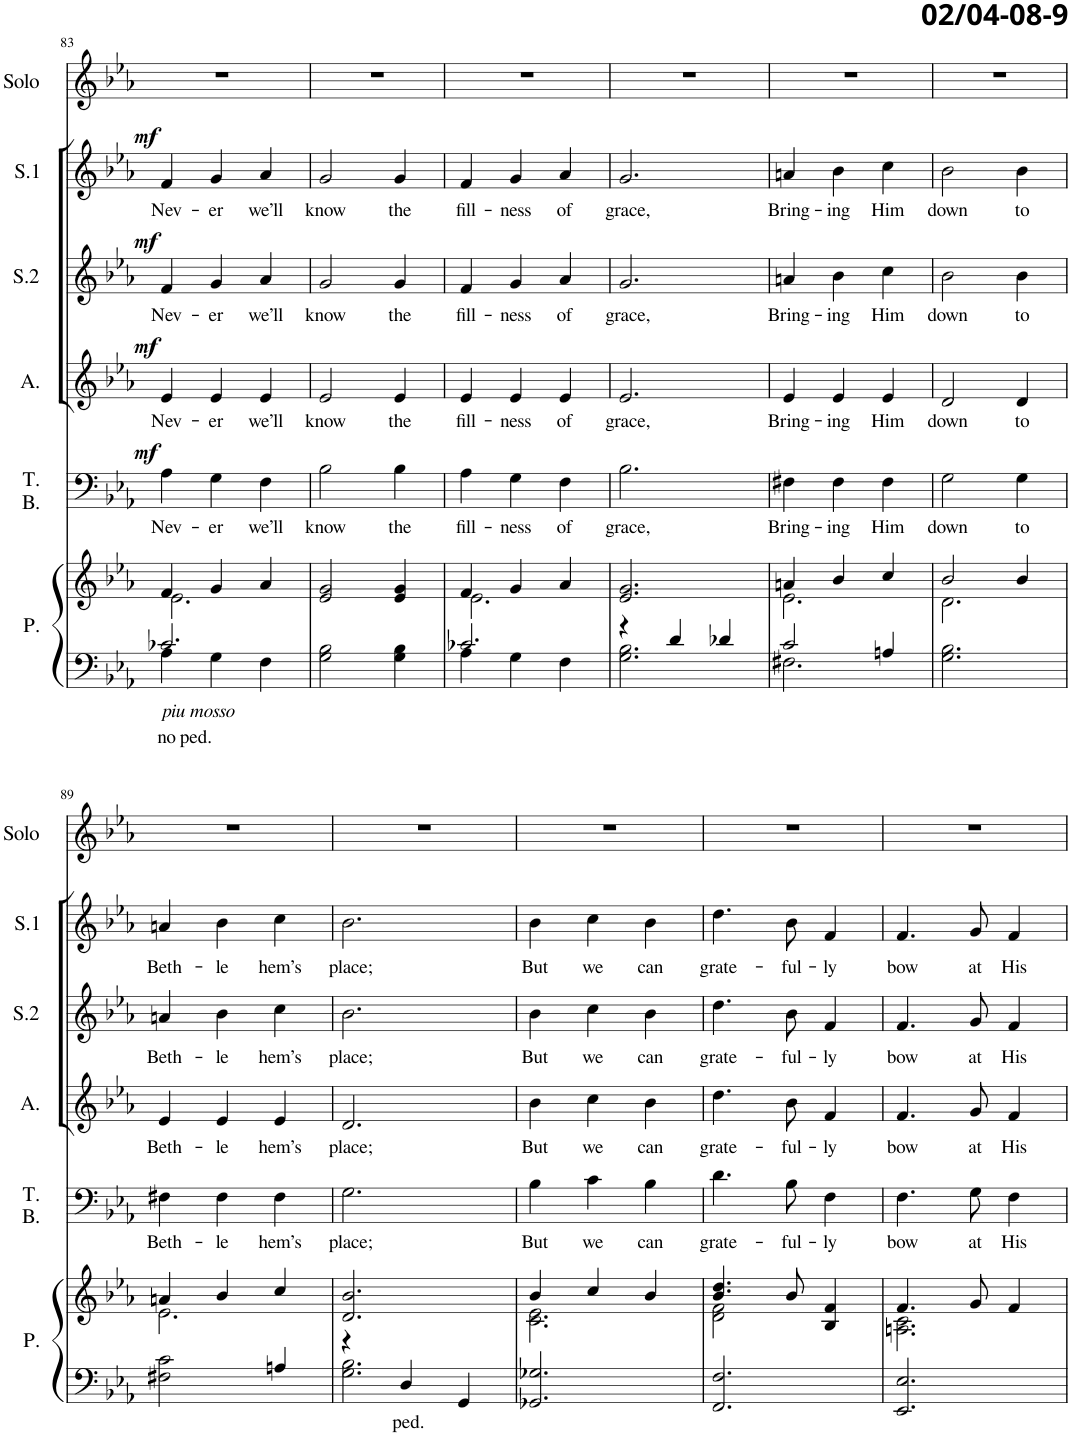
**kern	**text	**kern	**kern	**text	**dynam	**kern	**text	**dynam	**kern	**text	**dynam	**kern	**text	**dynam	**kern
*part6	*part6	*part6	*part5	*part5	*part5	*part4	*part4	*part4	*part3	*part3	*part3	*part2	*part2	*part2	*part1
*staff7	*staff7	*staff6	*staff5	*staff5	*staff5	*staff4	*staff4	*staff4	*staff3	*staff3	*staff3	*staff2	*staff2	*staff2	*staff1
*I"Piano	*	*	*I"Tenor Bas	*	*	*I"Alt	*	*	*I"Sopraan 2	*	*	*I"Sopraan 1	*	*	*I"Solo
*I'P.	*	*	*I'T. B.	*	*	*I'A.	*	*	*I'S.2	*	*	*I'S.1	*	*	*I'Solo
!!LO:PB:g=z
*clefF4	*	*clefG2	*clefF4	*	*	*clefG2	*	*	*clefG2	*	*	*clefG2	*	*	*clefG2
*	*	*	*	*	*	*	*	*	*Trd1c2	*	*	*Trd1c2	*	*	*
*k[b-e-a-]	*	*k[b-e-a-]	*k[b-e-a-]	*	*	*k[b-e-a-]	*	*	*k[b-e-a-]	*	*	*k[b-e-a-]	*	*	*k[b-e-a-]
*M3/4	*	*M3/4	*M3/4	*	*	*M3/4	*	*	*M3/4	*	*	*M3/4	*	*	*M3/4
=83	=83	=83	=83	=83	=83	=83	=83	=83	=83	=83	=83	=83	=83	=83	=83
*^	*	*	*	*	*	*	*	*	*	*	*	*	*	*	*
!LO:TX:b:i:t=piu mosso	!	!	!	!	!	!	!	!	!	!	!	!	!	!	!	!
!	!	!LO:LY:b	!	!	!LO:LY:b	!LO:DY:a	!	!LO:LY:b	!LO:DY:a	!	!LO:LY:b	!LO:DY:a	!	!LO:LY:b	!LO:DY:a	!
*	*	*	*^	*	*	*	*	*	*	*	*	*	*	*	*	*
2.c-X/	4A-\	no	4f/	2.e-\	4A-\	Nev-	mf	4e-/	Nev-	mf	4f/	Nev-	mf	4f/	Nev-	mf	2.r
!	!	!LO:LY:b	!	!	!	!LO:LY:b	!	!	!LO:LY:b	!	!	!LO:LY:b	!	!	!LO:LY:b	!	!
.	4G\	ped.	4g/	.	4G\	-er	.	4e-/	-er	.	4g/	-er	.	4g/	-er	.	.
!	!	!	!	!	!	!LO:LY:b	!	!	!LO:LY:b	!	!	!LO:LY:b	!	!	!LO:LY:b	!	!
.	4F\	.	4a-/	.	4F\	we’ll	.	4e-/	we’ll	.	4a-/	we’ll	.	4a-/	we’ll	.	.
*	*	*	*v	*v	*	*	*	*	*	*	*	*	*	*	*	*	*
=84	=84	=84	=84	=84	=84	=84	=84	=84	=84	=84	=84	=84	=84	=84	=84	=84
!	!	!	!	!	!LO:LY:b	!	!	!LO:LY:b	!	!	!LO:LY:b	!	!	!LO:LY:b	!	!
*v	*v	*	*	*	*	*	*	*	*	*	*	*	*	*	*	*
2G\ 2B-\	.	2e-/ 2g/	2B-\	know	.	2e-/	know	.	2g/	know	.	2g/	know	.	2.r
!	!	!	!	!LO:LY:b	!	!	!LO:LY:b	!	!	!LO:LY:b	!	!	!LO:LY:b	!	!
4G\ 4B-\	.	4e-/ 4g/	4B-\	the	.	4e-/	the	.	4g/	the	.	4g/	the	.	.
=85	=85	=85	=85	=85	=85	=85	=85	=85	=85	=85	=85	=85	=85	=85	=85
*^	*	*^	*	*	*	*	*	*	*	*	*	*	*	*	*
!	!	!	!	!	!	!LO:LY:b	!	!	!LO:LY:b	!	!	!LO:LY:b	!	!	!LO:LY:b	!	!
2.c-X/	4A-\	.	4f/	2.e-\	4A-\	fill-	.	4e-/	fill-	.	4f/	fill-	.	4f/	fill-	.	2.r
!	!	!	!	!	!	!LO:LY:b	!	!	!LO:LY:b	!	!	!LO:LY:b	!	!	!LO:LY:b	!	!
.	4G\	.	4g/	.	4G\	-ness	.	4e-/	-ness	.	4g/	-ness	.	4g/	-ness	.	.
!	!	!	!	!	!	!LO:LY:b	!	!	!LO:LY:b	!	!	!LO:LY:b	!	!	!LO:LY:b	!	!
.	4F\	.	4a-/	.	4F\	of	.	4e-/	of	.	4a-/	of	.	4a-/	of	.	.
*	*	*	*v	*v	*	*	*	*	*	*	*	*	*	*	*	*	*
=86	=86	=86	=86	=86	=86	=86	=86	=86	=86	=86	=86	=86	=86	=86	=86	=86
!	!	!	!	!	!LO:LY:b	!	!	!LO:LY:b	!	!	!LO:LY:b	!	!	!LO:LY:b	!	!
4r	2.G\ 2.B-\	.	2.e-/ 2.g/	2.B-\	grace,	.	2.e-/	grace,	.	2.g/	grace,	.	2.g/	grace,	.	2.r
4d/	.	.	.	.	.	.	.	.	.	.	.	.	.	.	.	.
4d-X/	.	.	.	.	.	.	.	.	.	.	.	.	.	.	.	.
=87	=87	=87	=87	=87	=87	=87	=87	=87	=87	=87	=87	=87	=87	=87	=87	=87
*	*	*	*^	*	*	*	*	*	*	*	*	*	*	*	*	*
!	!	!	!	!	!	!LO:LY:b	!	!	!LO:LY:b	!	!	!LO:LY:b	!	!	!LO:LY:b	!	!
2c/	2.F#X\	.	4an/	2.e-\	4F#X\	Bring-	.	4e-/	Bring-	.	4an/	Bring-	.	4an/	Bring-	.	2.r
!	!	!	!	!	!	!LO:LY:b	!	!	!LO:LY:b	!	!	!LO:LY:b	!	!	!LO:LY:b	!	!
.	.	.	4b-/	.	4F#\	-ing	.	4e-/	-ing	.	4b-\	-ing	.	4b-\	-ing	.	.
!	!	!	!	!	!	!LO:LY:b	!	!	!LO:LY:b	!	!	!LO:LY:b	!	!	!LO:LY:b	!	!
4An/	.	.	4cc/	.	4F#\	Him	.	4e-/	Him	.	4cc\	Him	.	4cc\	Him	.	.
*v	*v	*	*	*	*	*	*	*	*	*	*	*	*	*	*	*	*
=88	=88	=88	=88	=88	=88	=88	=88	=88	=88	=88	=88	=88	=88	=88	=88	=88
!	!	!	!	!	!LO:LY:b	!	!	!LO:LY:b	!	!	!LO:LY:b	!	!	!LO:LY:b	!	!
2.G\ 2.B-\	.	2b-/	2.d\	2G\	down	.	2d/	down	.	2b-\	down	.	2b-\	down	.	2.r
!	!	!	!	!	!LO:LY:b	!	!	!LO:LY:b	!	!	!LO:LY:b	!	!	!LO:LY:b	!	!
.	.	4b-/	.	4G\	to	.	4d/	to	.	4b-\	to	.	4b-\	to	.	.
!!LO:LB:g=z
=89	=89	=89	=89	=89	=89	=89	=89	=89	=89	=89	=89	=89	=89	=89	=89	=89
!	!	!	!	!	!LO:LY:b	!	!	!LO:LY:b	!	!	!LO:LY:b	!	!	!LO:LY:b	!	!
2F#X\ 2c\	.	4an/	2.e-\	4F#X\	Beth-	.	4e-/	Beth-	.	4an/	Beth-	.	4an/	Beth-	.	2.r
!	!	!	!	!	!LO:LY:b	!	!	!LO:LY:b	!	!	!LO:LY:b	!	!	!LO:LY:b	!	!
.	.	4b-/	.	4F#\	-le	.	4e-/	-le	.	4b-\	-le	.	4b-\	-le	.	.
!	!	!	!	!	!LO:LY:b	!	!	!LO:LY:b	!	!	!LO:LY:b	!	!	!LO:LY:b	!	!
4An/	.	4cc/	.	4F#\	hem’s	.	4e-/	hem’s	.	4cc\	hem’s	.	4cc\	hem’s	.	.
*	*	*v	*v	*	*	*	*	*	*	*	*	*	*	*	*	*
=90	=90	=90	=90	=90	=90	=90	=90	=90	=90	=90	=90	=90	=90	=90	=90
*^	*	*	*	*	*	*	*	*	*	*	*	*	*	*	*
!	!	!	!	!	!LO:LY:b	!	!	!LO:LY:b	!	!	!LO:LY:b	!	!	!LO:LY:b	!	!
4r	2.G\ 2.B-\	.	2.d/ 2.b-/	2.G\	place;	.	2.d/	place;	.	2.b-\	place;	.	2.b-\	place;	.	2.r
!	!	!LO:LY:b	!	!	!	!	!	!	!	!	!	!	!	!	!	!
4D/	.	ped.	.	.	.	.	.	.	.	.	.	.	.	.	.	.
4GG/	.	.	.	.	.	.	.	.	.	.	.	.	.	.	.	.
*v	*v	*	*	*	*	*	*	*	*	*	*	*	*	*	*	*
=91	=91	=91	=91	=91	=91	=91	=91	=91	=91	=91	=91	=91	=91	=91	=91
*	*	*^	*	*	*	*	*	*	*	*	*	*	*	*	*
!	!	!	!	!	!LO:LY:b	!	!	!LO:LY:b	!	!	!LO:LY:b	!	!	!LO:LY:b	!	!
2.GG-X/ 2.G-X/	.	4b-/	2.c\ 2.e-\	4B-\	But	.	4b-\	But	.	4b-\	But	.	4b-\	But	.	2.r
!	!	!	!	!	!LO:LY:b	!	!	!LO:LY:b	!	!	!LO:LY:b	!	!	!LO:LY:b	!	!
.	.	4cc/	.	4c\	we	.	4cc\	we	.	4cc\	we	.	4cc\	we	.	.
!	!	!	!	!	!LO:LY:b	!	!	!LO:LY:b	!	!	!LO:LY:b	!	!	!LO:LY:b	!	!
.	.	4b-/	.	4B-\	can	.	4b-\	can	.	4b-\	can	.	4b-\	can	.	.
=92	=92	=92	=92	=92	=92	=92	=92	=92	=92	=92	=92	=92	=92	=92	=92	=92
!	!	!	!	!	!LO:LY:b	!	!	!LO:LY:b	!	!	!LO:LY:b	!	!	!LO:LY:b	!	!
2.FF/ 2.F/	.	4.b-/ 4.dd/	2d\ 2f\	4.d\	grate-	.	4.dd\	grate-	.	4.dd\	grate-	.	4.dd\	grate-	.	2.r
!	!	!	!	!	!LO:LY:b	!	!	!LO:LY:b	!	!	!LO:LY:b	!	!	!LO:LY:b	!	!
.	.	8b-/	.	8B-\	-ful-	.	8b-\	-ful-	.	8b-\	-ful-	.	8b-\	-ful-	.	.
!	!	!	!	!	!LO:LY:b	!	!	!LO:LY:b	!	!	!LO:LY:b	!	!	!LO:LY:b	!	!
.	.	4B-/ 4f/	4ryy	4F\	-ly	.	4f/	-ly	.	4f/	-ly	.	4f/	-ly	.	.
=93	=93	=93	=93	=93	=93	=93	=93	=93	=93	=93	=93	=93	=93	=93	=93	=93
!	!	!	!	!	!LO:LY:b	!	!	!LO:LY:b	!	!	!LO:LY:b	!	!	!LO:LY:b	!	!
2.EE-/ 2.E-/	.	4.f/	2.An\ 2.c\	4.F\	bow	.	4.f/	bow	.	4.f/	bow	.	4.f/	bow	.	2.r
!	!	!	!	!	!LO:LY:b	!	!	!LO:LY:b	!	!	!LO:LY:b	!	!	!LO:LY:b	!	!
.	.	8g/	.	8G\	at	.	8g/	at	.	8g/	at	.	8g/	at	.	.
!	!	!	!	!	!LO:LY:b	!	!	!LO:LY:b	!	!	!LO:LY:b	!	!	!LO:LY:b	!	!
.	.	4f/	.	4F\	His	.	4f/	His	.	4f/	His	.	4f/	His	.	.
*	*	*v	*v	*	*	*	*	*	*	*	*	*	*	*	*	*
=	=	=	=	=	=	=	=	=	=	=	=	=	=	=	=
*-	*-	*-	*-	*-	*-	*-	*-	*-	*-	*-	*-	*-	*-	*-	*-
